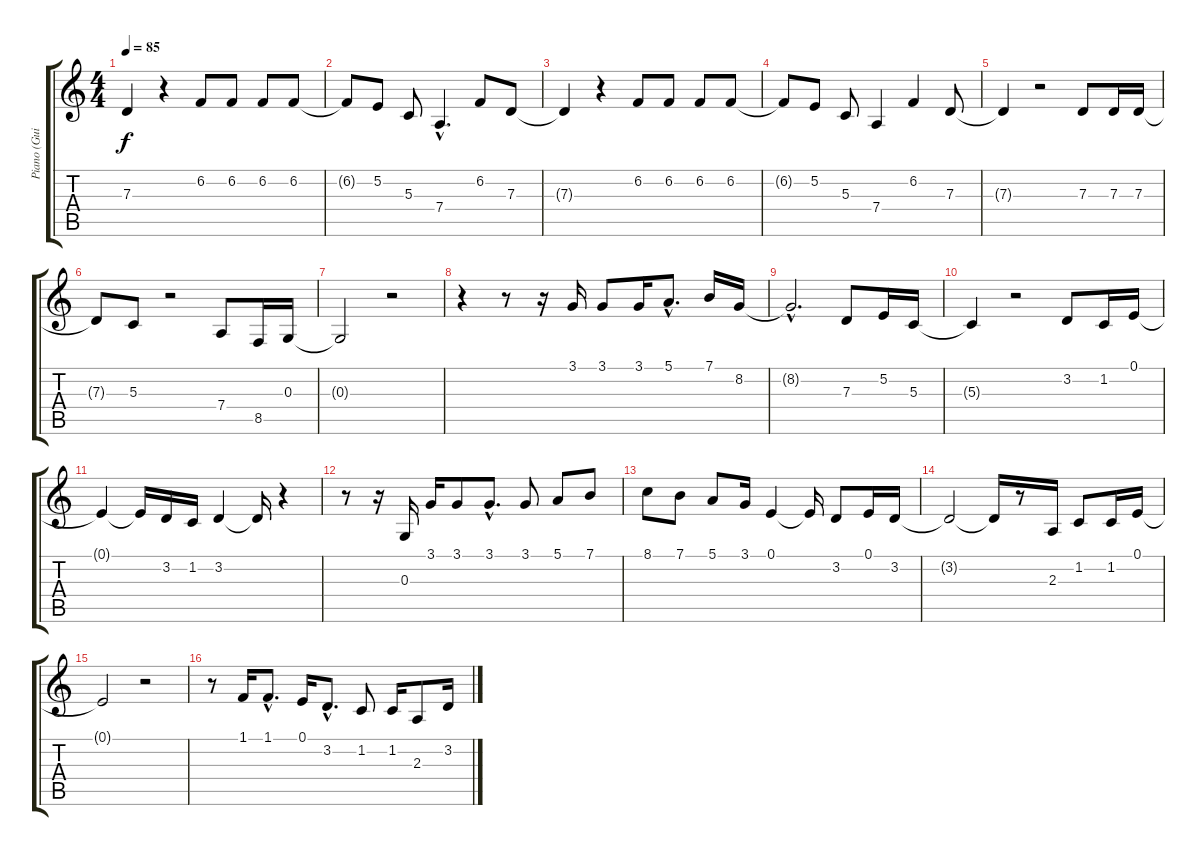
\track ("Piano (Guitar Clone)" "Piano (Gui") {instrument electricpiano1}
\staff {score tabs}
\tuning (E4 B3 G3 D3 A2 E2) {hide}
\ts (4 4)
\tempo 85
\clef g2
\ks c
7.3{t}.4{dy f} r.4 6.2.8 6.2.8 6.2.8 6.2.8 |
6.2{t}.8 5.2.8 5.3.8 7.4{hac}.4{d} 6.2.8 7.3.8 |
7.3{t}.4 r.4 6.2.8 6.2.8 6.2.8 6.2.8 |
6.2{t}.8 5.2.8 5.3.8 7.4.4 6.2.4 7.3.8 |
7.3{t}.4 r.2 7.3.8 7.3.16 7.3.16 |
7.3{t}.8 5.3.8 r.2 7.4.8 8.5.16 0.3.16 |
0.3{t}.2 r.2 |
r.4 r.8 r.16 3.1.16 3.1.8 3.1.16 5.1{hac}.8{d} 7.1.16 8.2.16 |
8.2{hac t}.2{d} 7.3.8 5.2.16 5.3.16 |
5.3{t}.4 r.2 3.2.8 1.2.16 0.1.16 |
0.1{t}.4 0.1{t}.16 3.2.16 1.2.16 3.2.4 3.2{t}.16 r.4 |
r.8 r.16 0.3.16 3.1.16 3.1.8 3.1{hac}.8{d} 3.1.8 5.1.8 7.1.8 |
8.1.8 7.1.8 5.1.8 3.1.16 0.1.4 0.1{t}.16 3.2.8 0.1.16 3.2.16 |
3.2{t}.2 3.2{t}.16 r.8 2.3.16 1.2.8 1.2.16 0.1.16 |
0.1{t}.2 r.2 |
r.8 1.1.16 1.1{hac}.8{d} 0.1.16 3.2{hac}.8{d} 1.2.8 1.2.16 2.3.8 3.2.16
